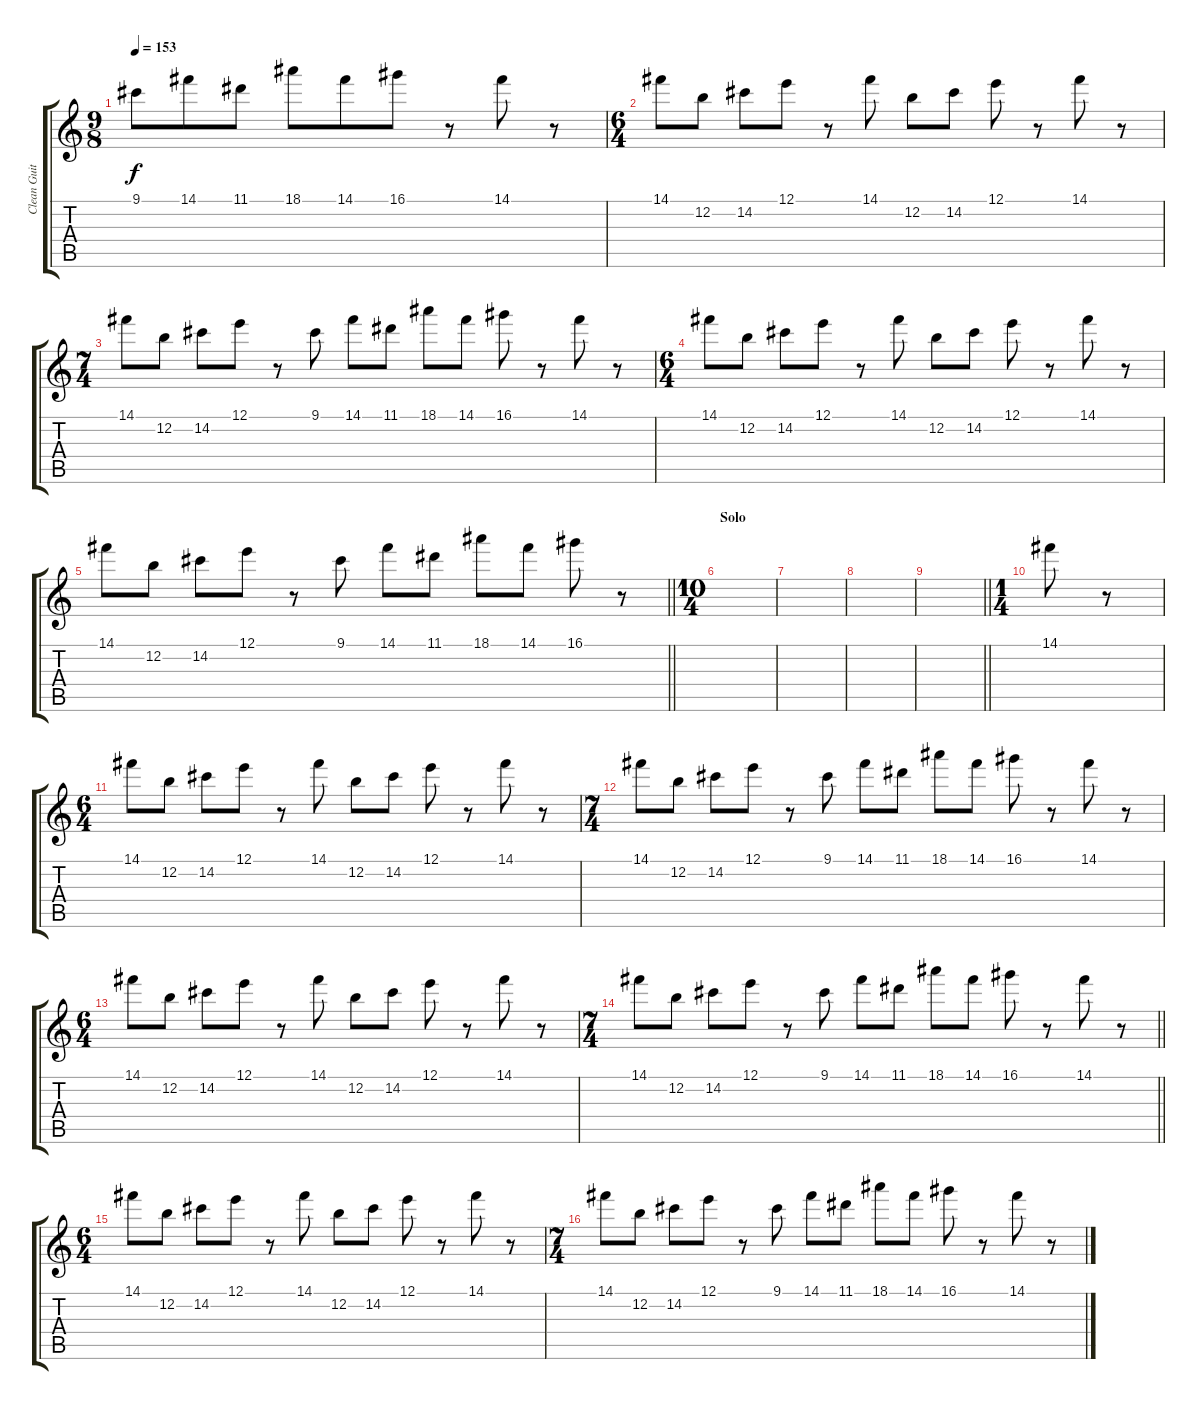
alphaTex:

\track ("Clean Guitar" "Clean Guit") {instrument electricguitarclean}
\staff {score tabs}
\tuning (E4 B3 G3 D3 A2 E2) {hide}
\ts (9 8)
\tempo 153
\clef g2
\ks c
9.1.8{dy f} 14.1.8 11.1.8 18.1.8 14.1.8 16.1.8 r.8 14.1.8 r.8 |
\ts (6 4)
14.1.8 12.2.8 14.2.8 12.1.8 r.8 14.1.8 12.2.8 14.2.8 12.1.8 r.8 14.1.8 r.8 |
\ts (7 4)
14.1.8 12.2.8 14.2.8 12.1.8 r.8 9.1.8 14.1.8 11.1.8 18.1.8 14.1.8 16.1.8 r.8 14.1.8 r.8 |
\ts (6 4)
14.1.8 12.2.8 14.2.8 12.1.8 r.8 14.1.8 12.2.8 14.2.8 12.1.8 r.8 14.1.8 r.8 |
\barLineRight lightlight
14.1.8 12.2.8 14.2.8 12.1.8 r.8 9.1.8 14.1.8 11.1.8 18.1.8 14.1.8 16.1.8 r.8 |
\ts (10 4)
\section ("" "Solo")
|
|
|
\barLineRight lightlight
|
\ts (1 4)
\section ("" "")
14.1.8 r.8 |
\ts (6 4)
14.1.8 12.2.8 14.2.8 12.1.8 r.8 14.1.8 12.2.8 14.2.8 12.1.8 r.8 14.1.8 r.8 |
\ts (7 4)
14.1.8 12.2.8 14.2.8 12.1.8 r.8 9.1.8 14.1.8 11.1.8 18.1.8 14.1.8 16.1.8 r.8 14.1.8 r.8 |
\ts (6 4)
14.1.8 12.2.8 14.2.8 12.1.8 r.8 14.1.8 12.2.8 14.2.8 12.1.8 r.8 14.1.8 r.8 |
\ts (7 4)
\barLineRight lightlight
14.1.8 12.2.8 14.2.8 12.1.8 r.8 9.1.8 14.1.8 11.1.8 18.1.8 14.1.8 16.1.8 r.8 14.1.8 r.8 |
\ts (6 4)
14.1.8 12.2.8 14.2.8 12.1.8 r.8 14.1.8 12.2.8 14.2.8 12.1.8 r.8 14.1.8 r.8 |
\ts (7 4)
14.1.8 12.2.8 14.2.8 12.1.8 r.8 9.1.8 14.1.8 11.1.8 18.1.8 14.1.8 16.1.8 r.8 14.1.8 r.8
